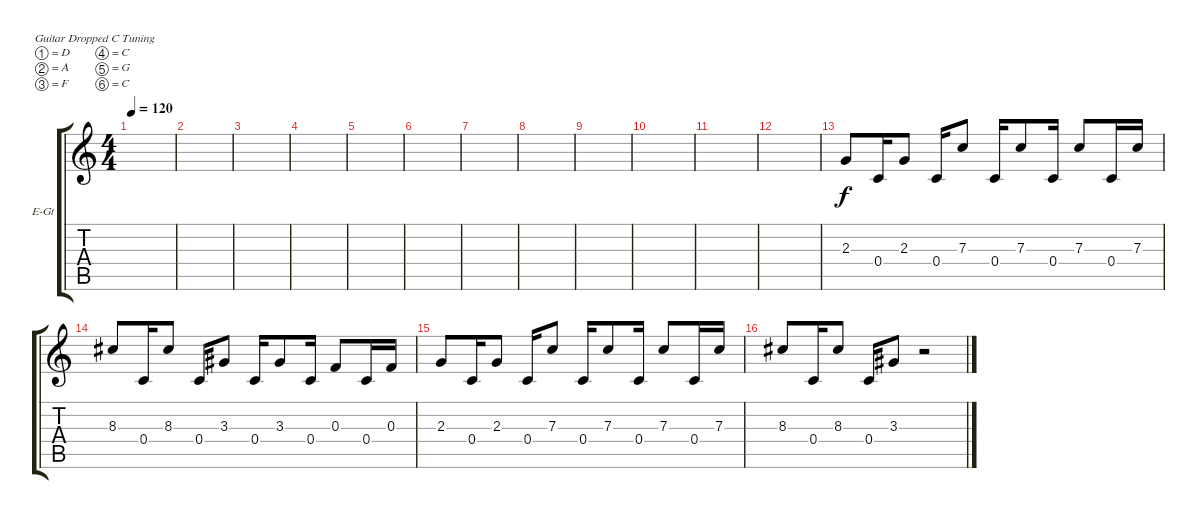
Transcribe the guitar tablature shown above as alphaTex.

\defaultSystemsLayout 4
\bracketExtendMode groupsimilarinstruments
\firstSystemTrackNameOrientation horizontal
\otherSystemsTrackNameOrientation horizontal
\track ("Aoi I" "E-Gt") {instrument distortionguitar}
\staff {score tabs}
\tuning (D4 A3 F3 C3 G2 C2)
\ts (4 4)
\tempo 120
\clef g2
\ks c
|
|
|
|
|
|
|
|
|
|
|
|
2.3.8 0.4.16 2.3.8 0.4.16 7.3.8 0.4.16 7.3.8 0.4.16 7.3.8 0.4.16 7.3.16 |
8.3.8 0.4.16 8.3.8 0.4.16 3.3.8 0.4.16 3.3.8 0.4.16 0.3.8 0.4.16 0.3.16 |
2.3.8 0.4.16 2.3.8 0.4.16 7.3.8 0.4.16 7.3.8 0.4.16 7.3.8 0.4.16 7.3.16 |
8.3.8 0.4.16 8.3.8 0.4.16 3.3.8 r.2
